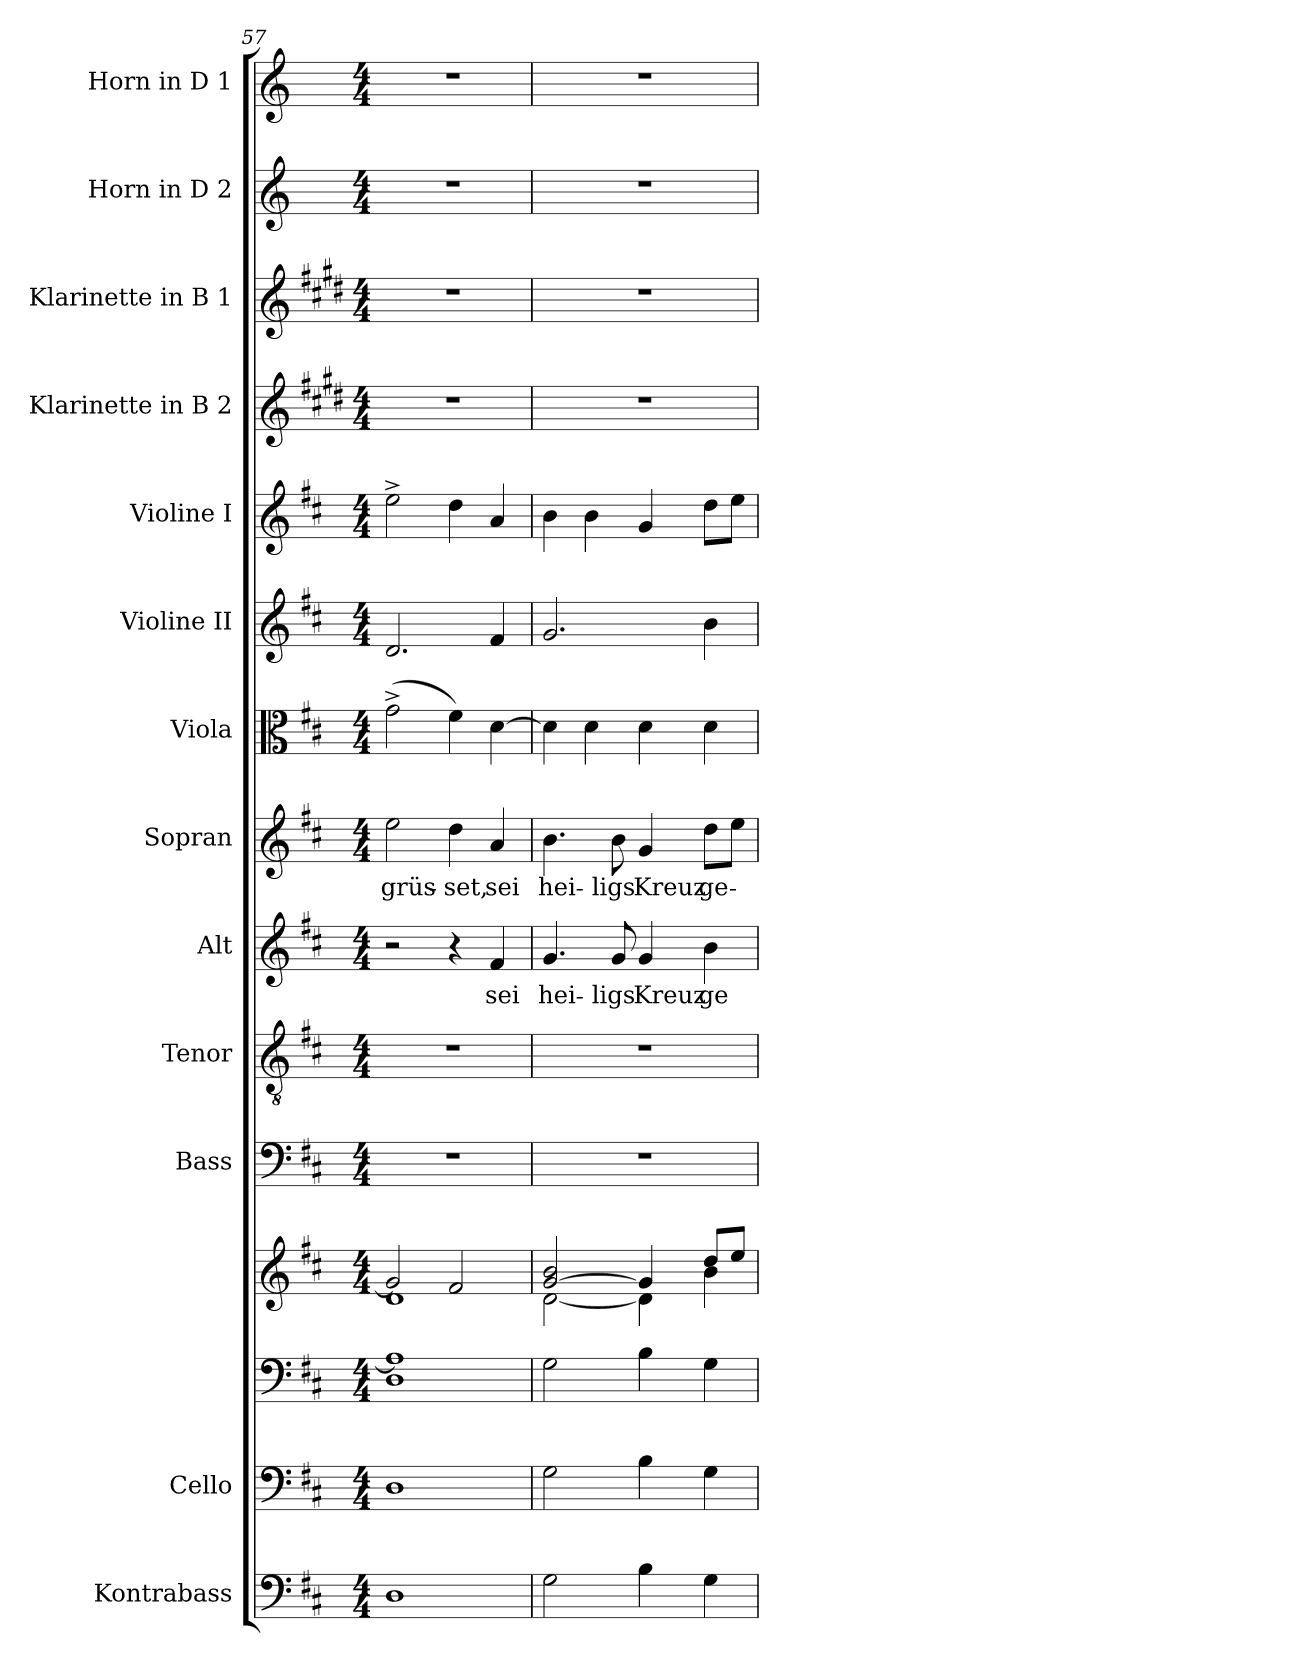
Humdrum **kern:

**kern	**kern	**kern	**kern	**kern	**kern	**kern	**text	**kern	**text	**kern	**kern	**kern	**kern	**kern	**kern	**kern
*part14	*part13	*part12	*part12	*part11	*part10	*part9	*part9	*part8	*part8	*part7	*part6	*part5	*part4	*part3	*part2	*part1
*staff15	*staff14	*staff13	*staff12	*staff11	*staff10	*staff9	*staff9	*staff8	*staff8	*staff7	*staff6	*staff5	*staff4	*staff3	*staff2	*staff1
*I"Kontrabass	*I"Cello	*	*	*I"Bass	*I"Tenor	*I"Alt	*	*I"Sopran	*	*I"Viola	*I"Violine II	*I"Violine I	*I"Klarinette in B 2	*I"Klarinette in B 1	*I"Horn in D 2	*I"Horn in D 1
*I'Kb.	*	*	*	*I'B	*I'T	*I'A	*	*I'S	*	*I'Vla.	*I'Vl. II	*I'Vl. I	*	*	*I'Hrn. 2	*I'Hrn. 1
*clefF4	*clefF4	*clefF4	*clefG2	*clefF4	*clefGv2	*clefG2	*	*clefG2	*	*clefC3	*clefG2	*clefG2	*clefG2	*clefG2	*clefG2	*clefG2
*ITrd7c12	*	*	*	*	*	*	*	*	*	*	*	*	*ITrd1c2	*ITrd1c2	*ITrd-1c-2	*ITrd-1c-2
*k[f#c#]	*k[f#c#]	*k[f#c#]	*k[f#c#]	*k[f#c#]	*k[f#c#]	*k[f#c#]	*	*k[f#c#]	*	*k[f#c#]	*k[f#c#]	*k[f#c#]	*k[f#c#]	*k[f#c#]	*k[f#c#]	*k[f#c#]
*D:	*D:	*D:	*D:	*D:	*D:	*D:	*	*D:	*	*D:	*D:	*D:	*D:	*D:	*D:	*D:
*M4/4	*M4/4	*M4/4	*M4/4	*M4/4	*M4/4	*M4/4	*	*M4/4	*	*M4/4	*M4/4	*M4/4	*M4/4	*M4/4	*M4/4	*M4/4
=57	=57	=57	=57	=57	=57	=57	=57	=57	=57	=57	=57	=57	=57	=57	=57	=57
*	*	*^	*^	*	*	*	*	*	*	*	*	*	*	*	*	*
!	!	!	!	!	!	!	!	!	!	!	!LO:LY:b	!	!	!	!	!	!	!
1DD	1D	1A]	1D	2g/]	1d	1r	1r	2r	.	2ee\	-grüs-	(>2g^>\	2.d/	2ee^>\	1r	1r	1r	1r
!	!	!	!	!	!	!	!	!	!	!	!LO:LY:b	!	!	!	!	!	!	!
.	.	.	.	2f#/	.	.	.	4r	.	4dd\	-set,	4f#\)	.	4dd\	.	.	.	.
!	!	!	!	!	!	!	!	!	!LO:LY:b	!	!LO:LY:b	!	!	!	!	!	!	!
.	.	.	.	.	.	.	.	4f#/	sei	4a/	sei	[4d\	4f#/	4a/	.	.	.	.
*	*	*v	*v	*	*	*	*	*	*	*	*	*	*	*	*	*	*	*
=58	=58	=58	=58	=58	=58	=58	=58	=58	=58	=58	=58	=58	=58	=58	=58	=58	=58
!	!	!	!	!	!	!	!	!LO:LY:b	!	!LO:LY:b	!	!	!	!	!	!	!
2GG\	2G\	2G\	[>2g/ 2b/	[<2d\	1r	1r	4.g/	hei-	4.b\	hei-	4d\]	2.g/	4b\	1r	1r	1r	1r
.	.	.	.	.	.	.	.	.	.	.	4d\	.	4b\	.	.	.	.
!	!	!	!	!	!	!	!	!LO:LY:b	!	!LO:LY:b	!	!	!	!	!	!	!
.	.	.	.	.	.	.	8g/	-ligs	8b\	-ligs	.	.	.	.	.	.	.
!	!	!	!	!	!	!	!	!LO:LY:b	!	!LO:LY:b	!	!	!	!	!	!	!
4BB\	4B\	4B\	4g/]	4d\]	.	.	4g/	Kreuz	4g/	Kreuz	4d\	.	4g/	.	.	.	.
!	!	!	!	!	!	!	!	!LO:LY:b	!	!LO:LY:b	!	!	!	!	!	!	!
4GG\	4G\	4G\	8dd/L	4b\	.	.	4b\	ge-	8dd\L	ge-	4d\	4b\	8dd\L	.	.	.	.
.	.	.	8ee/J	.	.	.	.	.	8ee\J	.	.	.	8ee\J	.	.	.	.
*	*	*	*v	*v	*	*	*	*	*	*	*	*	*	*	*	*	*
=	=	=	=	=	=	=	=	=	=	=	=	=	=	=	=	=
*-	*-	*-	*-	*-	*-	*-	*-	*-	*-	*-	*-	*-	*-	*-	*-	*-
